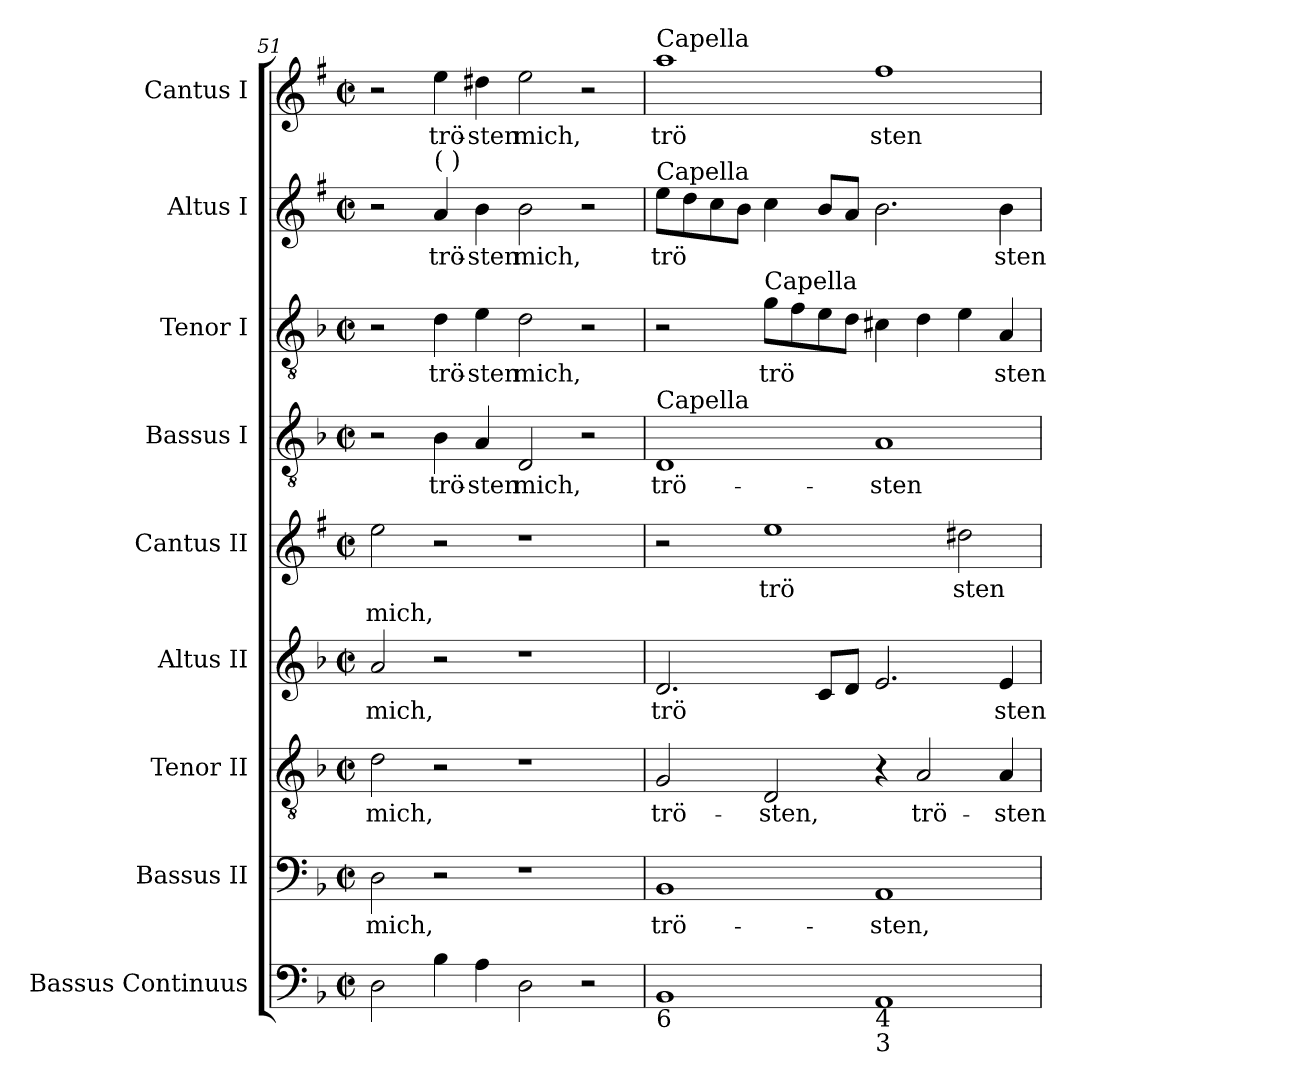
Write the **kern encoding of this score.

**kern	**kern	**text	**kern	**text	**kern	**text	**kern	**text	**text	**kern	**text	**kern	**text	**kern	**text	**kern	**text
*part9	*part8	*part8	*part7	*part7	*part6	*part6	*part5	*part5	*part5	*part4	*part4	*part3	*part3	*part2	*part2	*part1	*part1
*staff9	*staff8	*staff8	*staff7	*staff7	*staff6	*staff6	*staff5	*staff5	*staff5	*staff4	*staff4	*staff3	*staff3	*staff2	*staff2	*staff1	*staff1
*I"Bassus Continuus	*I"Bassus II	*	*I"Tenor II	*	*I"Altus II	*	*I"Cantus II	*	*	*I"Bassus I	*	*I"Tenor I	*	*I"Altus I	*	*I"Cantus I	*
*I'Bsn	*	*	*	*	*	*	*	*	*	*	*	*	*	*	*	*	*
!!LO:LB:g=z
*clefF4	*clefF4	*	*clefGv2	*	*clefG2	*	*clefG2	*	*	*clefGv2	*	*clefGv2	*	*clefG2	*	*clefG2	*
*	*	*	*	*	*	*	*ITrd1c2	*	*	*	*	*	*	*ITrd1c2	*	*ITrd1c2	*
*k[b-]	*k[b-]	*	*k[b-]	*	*k[b-]	*	*k[b-]	*	*	*k[b-]	*	*k[b-]	*	*k[b-]	*	*k[b-]	*
*F:	*F:	*	*F:	*	*F:	*	*F:	*	*	*F:	*	*F:	*	*F:	*	*F:	*
*M4/2	*M4/2	*	*M4/2	*	*M4/2	*	*M4/2	*	*	*M4/2	*	*M4/2	*	*M4/2	*	*M4/2	*
*met(c|)	*met(c|)	*	*met(c|)	*	*met(c|)	*	*met(c|)	*	*	*met(c|)	*	*met(c|)	*	*met(c|)	*	*met(c|)	*
=51	=51	=51	=51	=51	=51	=51	=51	=51	=51	=51	=51	=51	=51	=51	=51	=51	=51
!	!	!LO:LY:b	!	!LO:LY:b	!	!LO:LY:b	!	!	!LO:LY:b	!	!	!	!	!	!	!	!
2D	2D	mich,	2d	mich,	2a	mich,	2dd	.	mich,	2r	.	2r	.	2r	.	2r	.
!	!	!	!	!	!	!	!	!	!	!	!	!	!	!LO:TX:a:t=(  )	!	!	!
!	!	!	!	!	!	!	!	!	!	!	!LO:LY:b	!	!LO:LY:b	!	!LO:LY:b	!	!LO:LY:b
4B-	2r	.	2r	.	2r	.	2r	.	.	4B-	trö-	4d	trö-	4g	trö-	4dd	trö-
!	!	!	!	!	!	!	!	!	!	!	!LO:LY:b	!	!LO:LY:b	!	!LO:LY:b	!	!LO:LY:b
4A	.	.	.	.	.	.	.	.	.	4A	-sten	4e	-sten	4a	-sten	4cc#X	-sten
!	!	!	!	!	!	!	!	!	!	!	!LO:LY:b	!	!LO:LY:b	!	!LO:LY:b	!	!LO:LY:b
2D	1r	.	1r	.	1r	.	1r	.	.	2D	mich,	2d	mich,	2a	mich,	2dd	mich,
2r	.	.	.	.	.	.	.	.	.	2r	.	2r	.	2r	.	2r	.
=52	=52	=52	=52	=52	=52	=52	=52	=52	=52	=52	=52	=52	=52	=52	=52	=52	=52
!	!	!	!	!	!	!	!	!	!	!	!	!	!	!	!	!LO:TX:a:t=Capella	!
!	!	!	!	!	!	!	!	!	!	!	!	!	!	!LO:TX:a:t=Capella	!	!	!
!	!	!	!	!	!	!	!	!	!	!LO:TX:a:t=Capella	!	!	!	!	!	!	!
!LO:TX:b:t=6	!	!	!	!	!	!	!	!	!	!	!	!	!	!	!	!	!
!	!	!LO:LY:b	!	!LO:LY:b	!	!LO:LY:b	!	!	!	!	!LO:LY:b	!	!	!	!LO:LY:b	!	!LO:LY:b
1BB-	1BB-	trö-	2G	trö-	2.d	trö	2r	.	.	1D	trö-	2r	.	8ddL	trö	1gg	trö
.	.	.	.	.	.	.	.	.	.	.	.	.	.	8cc	.	.	.
.	.	.	.	.	.	.	.	.	.	.	.	.	.	8b-	.	.	.
.	.	.	.	.	.	.	.	.	.	.	.	.	.	8aJ	.	.	.
!	!	!	!	!	!	!	!	!	!	!	!	!LO:TX:a:t=Capella	!	!	!	!	!
!	!	!	!	!LO:LY:b	!	!	!	!LO:LY:b	!	!	!	!	!LO:LY:b	!	!	!	!
.	.	.	2D	-sten,	.	.	1dd	trö	.	.	.	8gL	trö	4b-	.	.	.
.	.	.	.	.	.	.	.	.	.	.	.	8f	.	.	.	.	.
.	.	.	.	.	8cL	.	.	.	.	.	.	8e	.	8aL	.	.	.
.	.	.	.	.	8dJ	.	.	.	.	.	.	8dJ	.	8gJ	.	.	.
!LO:TX:b:t=4	!	!	!	!	!	!	!	!	!	!	!	!	!	!	!	!	!
!LO:TX:b:t=3	!	!	!	!	!	!	!	!	!	!	!	!	!	!	!	!	!
!	!	!LO:LY:b	!	!	!	!	!	!	!	!	!LO:LY:b	!	!	!	!	!	!LO:LY:b
1AA	1AA	-sten,	4r	.	2.e	.	.	.	.	1A	-sten	4c#X	.	2.a	.	1ee	sten
!	!	!	!	!LO:LY:b	!	!	!	!	!	!	!	!	!	!	!	!	!
.	.	.	2A	trö-	.	.	.	.	.	.	.	4d	.	.	.	.	.
!	!	!	!	!	!	!	!	!LO:LY:b	!	!	!	!	!	!	!	!	!
.	.	.	.	.	.	.	2cc#X	sten	.	.	.	4e	.	.	.	.	.
!	!	!	!	!LO:LY:b	!	!LO:LY:b	!	!	!	!	!	!	!LO:LY:b	!	!LO:LY:b	!	!
.	.	.	4A	-sten	4e	sten	.	.	.	.	.	4A	sten	4a	sten	.	.
=	=	=	=	=	=	=	=	=	=	=	=	=	=	=	=	=	=
*-	*-	*-	*-	*-	*-	*-	*-	*-	*-	*-	*-	*-	*-	*-	*-	*-	*-
